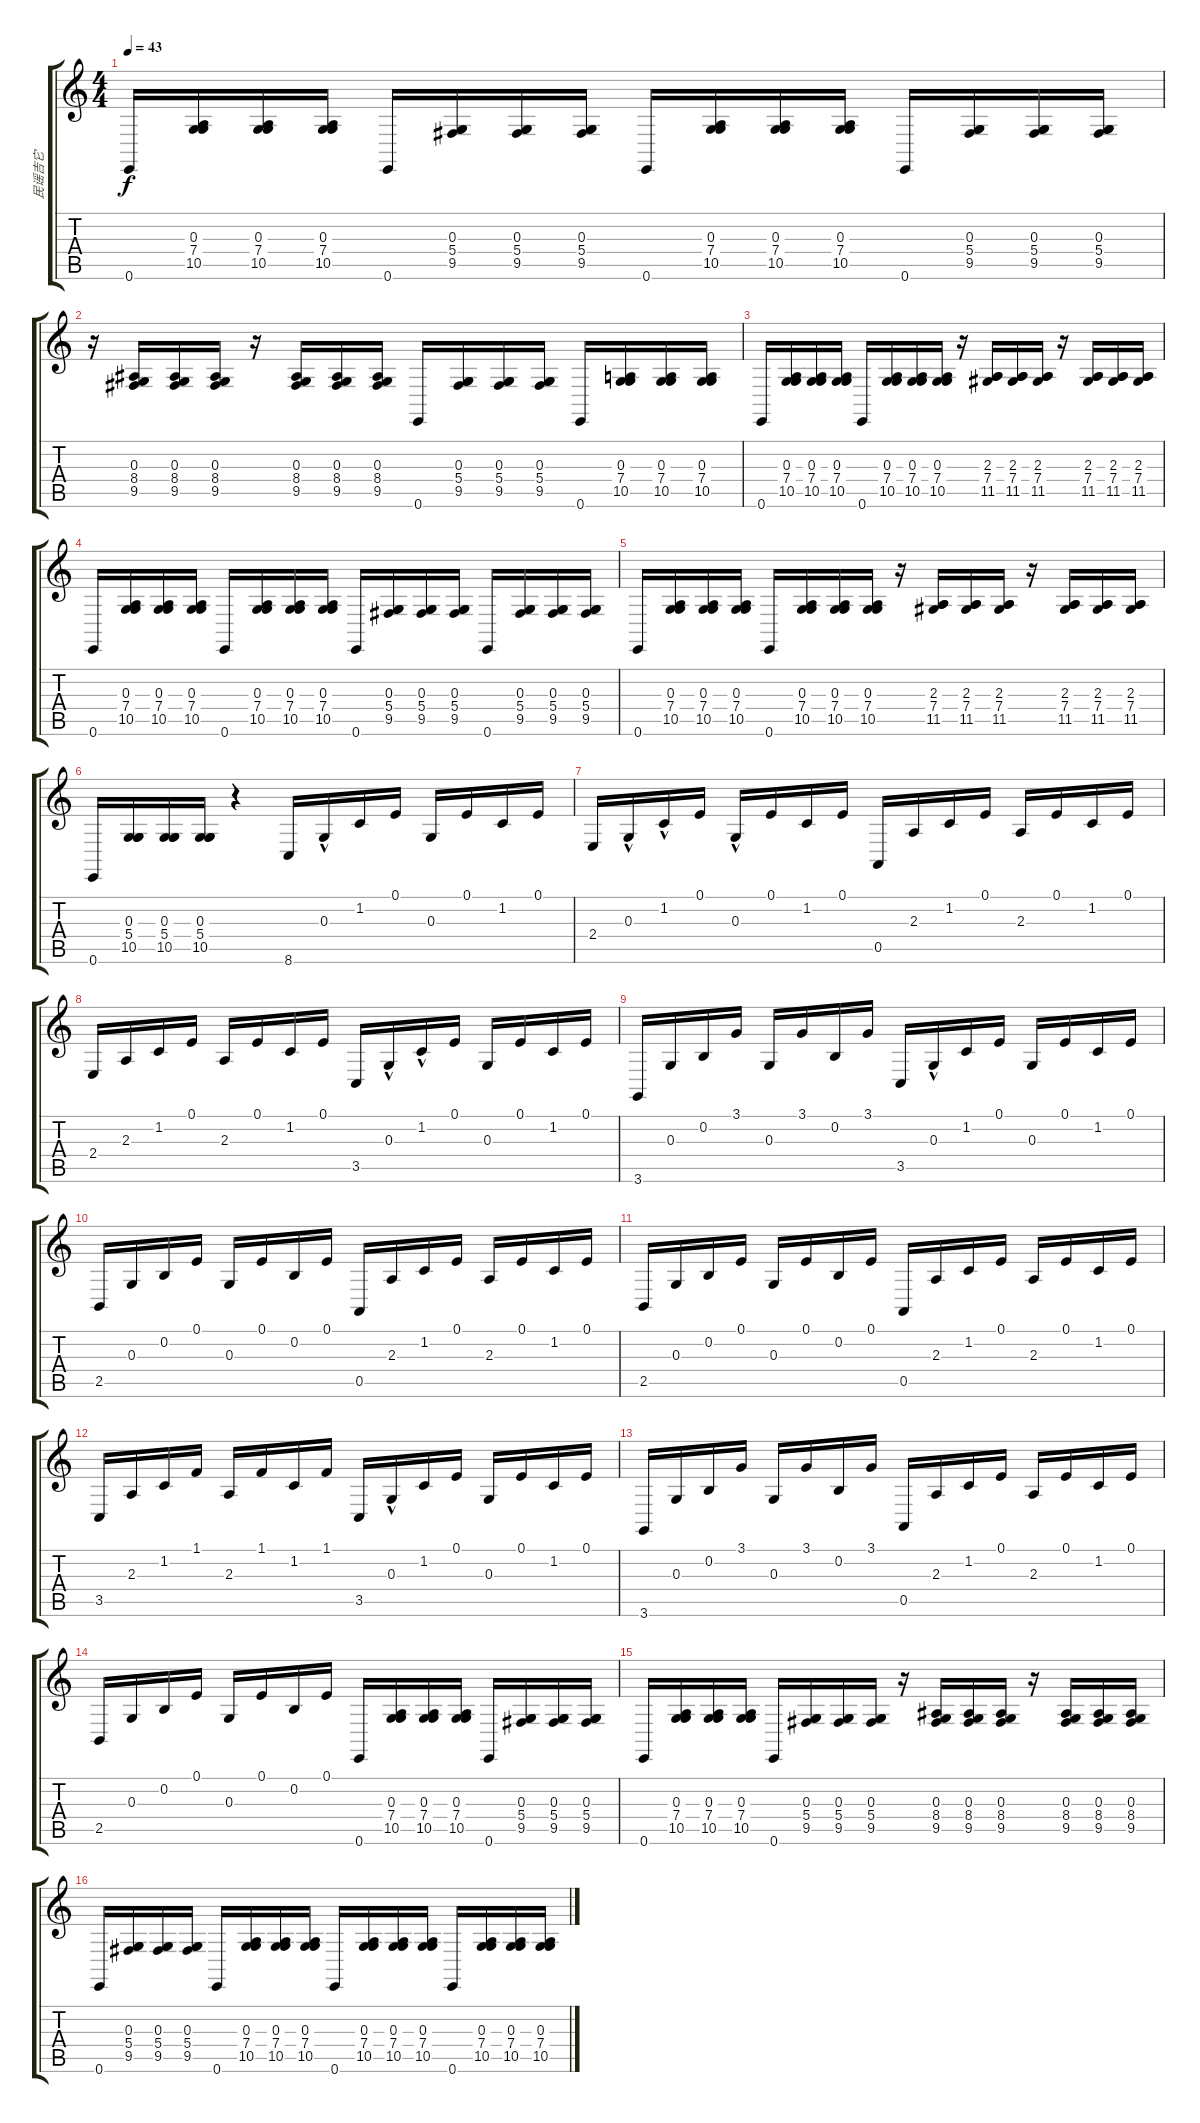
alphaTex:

\track ("民谣吉它" "民谣吉它") {instrument synthstrings2}
\staff {score tabs}
\tuning (E4 B3 G3 D3 A2 E2) {hide}
\ts (4 4)
\tempo 43
\clef g2
\ks c
0.6.16{dy f} (0.3 7.4 10.5).16 (0.3 7.4 10.5).16 (0.3 7.4 10.5).16 0.6.16 (0.3 5.4 9.5).16 (0.3 5.4 9.5).16 (0.3 5.4 9.5).16 0.6.16 (0.3 7.4 10.5).16 (0.3 7.4 10.5).16 (0.3 7.4 10.5).16 0.6.16 (0.3 5.4 9.5).16 (0.3 5.4 9.5).16 (0.3 5.4 9.5).16 |
r.16 (0.3 8.4 9.5).16 (0.3 8.4 9.5).16 (0.3 8.4 9.5).16 r.16 (0.3 8.4 9.5).16 (0.3 8.4 9.5).16 (0.3 8.4 9.5).16 0.6.16 (0.3 5.4 9.5).16 (0.3 5.4 9.5).16 (0.3 5.4 9.5).16 0.6.16 (0.3 7.4 10.5).16 (0.3 7.4 10.5).16 (0.3 7.4 10.5).16 |
0.6.16 (0.3 7.4 10.5).16 (0.3 7.4 10.5).16 (0.3 7.4 10.5).16 0.6.16 (0.3 7.4 10.5).16 (0.3 7.4 10.5).16 (0.3 7.4 10.5).16 r.16 (2.3 7.4 11.5).16 (2.3 7.4 11.5).16 (2.3 7.4 11.5).16 r.16 (2.3 7.4 11.5).16 (2.3 7.4 11.5).16 (2.3 7.4 11.5).16 |
0.6.16 (0.3 7.4 10.5).16 (0.3 7.4 10.5).16 (0.3 7.4 10.5).16 0.6.16 (0.3 7.4 10.5).16 (0.3 7.4 10.5).16 (0.3 7.4 10.5).16 0.6.16 (0.3 5.4 9.5).16 (0.3 5.4 9.5).16 (0.3 5.4 9.5).16 0.6.16 (0.3 5.4 9.5).16 (0.3 5.4 9.5).16 (0.3 5.4 9.5).16 |
0.6.16 (0.3 7.4 10.5).16 (0.3 7.4 10.5).16 (0.3 7.4 10.5).16 0.6.16 (0.3 7.4 10.5).16 (0.3 7.4 10.5).16 (0.3 7.4 10.5).16 r.16 (2.3 7.4 11.5).16 (2.3 7.4 11.5).16 (2.3 7.4 11.5).16 r.16 (2.3 7.4 11.5).16 (2.3 7.4 11.5).16 (2.3 7.4 11.5).16 |
0.6.16 (0.3 5.4 10.5).16 (0.3 5.4 10.5).16 (0.3 5.4 10.5).16 r.4 8.6.16 0.3{hac}.16 1.2.16 0.1.16 0.3.16 0.1.16 1.2.16 0.1.16 |
2.4.16 0.3{hac}.16 1.2{hac}.16 0.1.16 0.3{hac}.16 0.1.16 1.2.16 0.1.16 0.5.16 2.3.16 1.2.16 0.1.16 2.3.16 0.1.16 1.2.16 0.1.16 |
2.4.16 2.3.16 1.2.16 0.1.16 2.3.16 0.1.16 1.2.16 0.1.16 3.5.16 0.3{hac}.16 1.2{hac}.16 0.1.16 0.3.16 0.1.16 1.2.16 0.1.16 |
3.6.16 0.3.16 0.2.16 3.1.16 0.3.16 3.1.16 0.2.16 3.1.16 3.5.16 0.3{hac}.16 1.2.16 0.1.16 0.3.16 0.1.16 1.2.16 0.1.16 |
2.5.16 0.3.16 0.2.16 0.1.16 0.3.16 0.1.16 0.2.16 0.1.16 0.5.16 2.3.16 1.2.16 0.1.16 2.3.16 0.1.16 1.2.16 0.1.16 |
2.5.16 0.3.16 0.2.16 0.1.16 0.3.16 0.1.16 0.2.16 0.1.16 0.5.16 2.3.16 1.2.16 0.1.16 2.3.16 0.1.16 1.2.16 0.1.16 |
3.5.16 2.3.16 1.2.16 1.1.16 2.3.16 1.1.16 1.2.16 1.1.16 3.5.16 0.3{hac}.16 1.2.16 0.1.16 0.3.16 0.1.16 1.2.16 0.1.16 |
3.6.16 0.3.16 0.2.16 3.1.16 0.3.16 3.1.16 0.2.16 3.1.16 0.5.16 2.3.16 1.2.16 0.1.16 2.3.16 0.1.16 1.2.16 0.1.16 |
2.5.16 0.3.16 0.2.16 0.1.16 0.3.16 0.1.16 0.2.16 0.1.16 0.6.16 (0.3 7.4 10.5).16 (0.3 7.4 10.5).16 (0.3 7.4 10.5).16 0.6.16 (0.3 5.4 9.5).16 (0.3 5.4 9.5).16 (0.3 5.4 9.5).16 |
0.6.16 (0.3 7.4 10.5).16 (0.3 7.4 10.5).16 (0.3 7.4 10.5).16 0.6.16 (0.3 5.4 9.5).16 (0.3 5.4 9.5).16 (0.3 5.4 9.5).16 r.16 (0.3 8.4 9.5).16 (0.3 8.4 9.5).16 (0.3 8.4 9.5).16 r.16 (0.3 8.4 9.5).16 (0.3 8.4 9.5).16 (0.3 8.4 9.5).16 |
0.6.16 (0.3 5.4 9.5).16 (0.3 5.4 9.5).16 (0.3 5.4 9.5).16 0.6.16 (0.3 7.4 10.5).16 (0.3 7.4 10.5).16 (0.3 7.4 10.5).16 0.6.16 (0.3 7.4 10.5).16 (0.3 7.4 10.5).16 (0.3 7.4 10.5).16 0.6.16 (0.3 7.4 10.5).16 (0.3 7.4 10.5).16 (0.3 7.4 10.5).16
